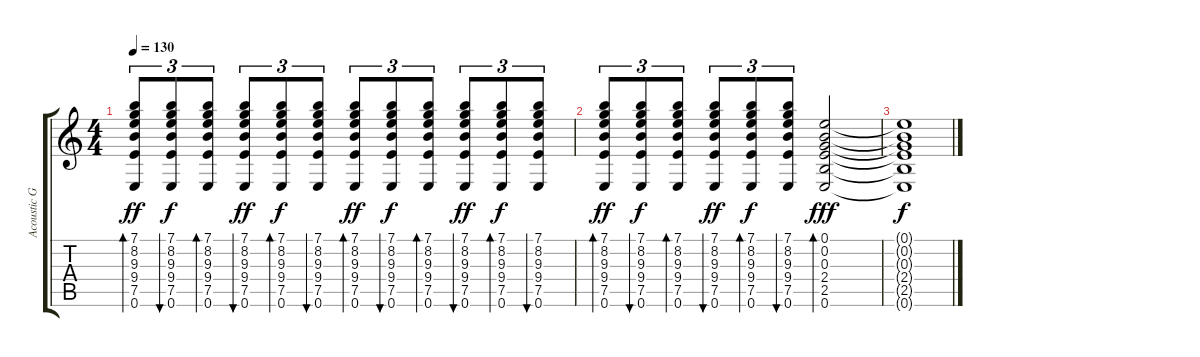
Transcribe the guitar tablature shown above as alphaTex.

\track ("Acoustic Guitar" "Acoustic G") {instrument acousticguitarsteel}
\staff {score tabs}
\tuning (E4 B3 G3 D3 A2 E2) {hide}
\ts (4 4)
\tempo 130
\clef g2
\ks c
(7.1 8.2 9.3 9.4 7.5 0.6).8{tu (3 2) bd 60 dy ff} (7.1 8.2 9.3 9.4 7.5 0.6).8{tu (3 2) bu 60 dy f} (7.1 8.2 9.3 9.4 7.5 0.6).8{tu (3 2) bd 60} (7.1 8.2 9.3 9.4 7.5 0.6).8{tu (3 2) bu 60 dy ff} (7.1 8.2 9.3 9.4 7.5 0.6).8{tu (3 2) bd 60 dy f} (7.1 8.2 9.3 9.4 7.5 0.6).8{tu (3 2) bu 60} (7.1 8.2 9.3 9.4 7.5 0.6).8{tu (3 2) bd 60 dy ff} (7.1 8.2 9.3 9.4 7.5 0.6).8{tu (3 2) bu 60 dy f} (7.1 8.2 9.3 9.4 7.5 0.6).8{tu (3 2) bd 60} (7.1 8.2 9.3 9.4 7.5 0.6).8{tu (3 2) bu 60 dy ff} (7.1 8.2 9.3 9.4 7.5 0.6).8{tu (3 2) bd 60 dy f} (7.1 8.2 9.3 9.4 7.5 0.6).8{tu (3 2) bu 60} |
(7.1 8.2 9.3 9.4 7.5 0.6).8{tu (3 2) bd 60 dy ff} (7.1 8.2 9.3 9.4 7.5 0.6).8{tu (3 2) bu 60 dy f} (7.1 8.2 9.3 9.4 7.5 0.6).8{tu (3 2) bd 60} (7.1 8.2 9.3 9.4 7.5 0.6).8{tu (3 2) bu 60 dy ff} (7.1 8.2 9.3 9.4 7.5 0.6).8{tu (3 2) bd 60 dy f} (7.1 8.2 9.3 9.4 7.5 0.6).8{tu (3 2) bu 60} (0.1 0.2 0.3 2.4 2.5 0.6).2{bd 60 dy fff} |
(0.1{t} 0.2{t} 0.3{t} 2.4{t} 2.5{t} 0.6{t}).1{dy f}
